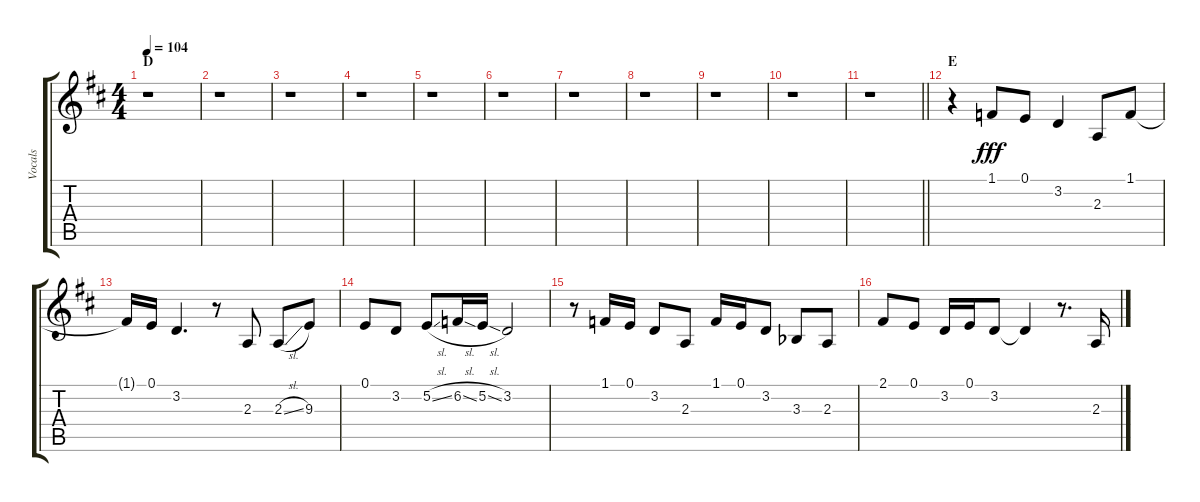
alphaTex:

\track ("Vocals" "Vocals") {instrument voiceoohs}
\staff {score tabs}
\tuning (E4 B3 G3 D3 A2 E2) {hide}
\ts (4 4)
\section ("" "D")
\tempo 104
\clef g2
\ks d
r.1{dy fff} |
r.1 |
r.1 |
r.1 |
r.1 |
r.1 |
r.1 |
r.1 |
r.1 |
r.1 |
\barLineRight lightlight
r.1 |
\section ("" "E")
r.4 1.1.8 0.1.8 3.2.4 2.3.8 1.1.8 |
1.1{t}.16 0.1.16 3.2.4{d} r.8 2.3.8 2.3{sl}.8 9.3.8 |
0.1.8 3.2.8 5.2{sl}.8 6.2{sl}.16 5.2{sl}.16 3.2.2 |
r.8 1.1.16 0.1.16 3.2.8 2.3.8 1.1.16 0.1.16 3.2.8 3.3{acc b}.8 2.3.8 |
2.1.8 0.1.8 3.2.16 0.1.16 3.2.8 3.2{t}.4 r.8{d} 2.3.16
